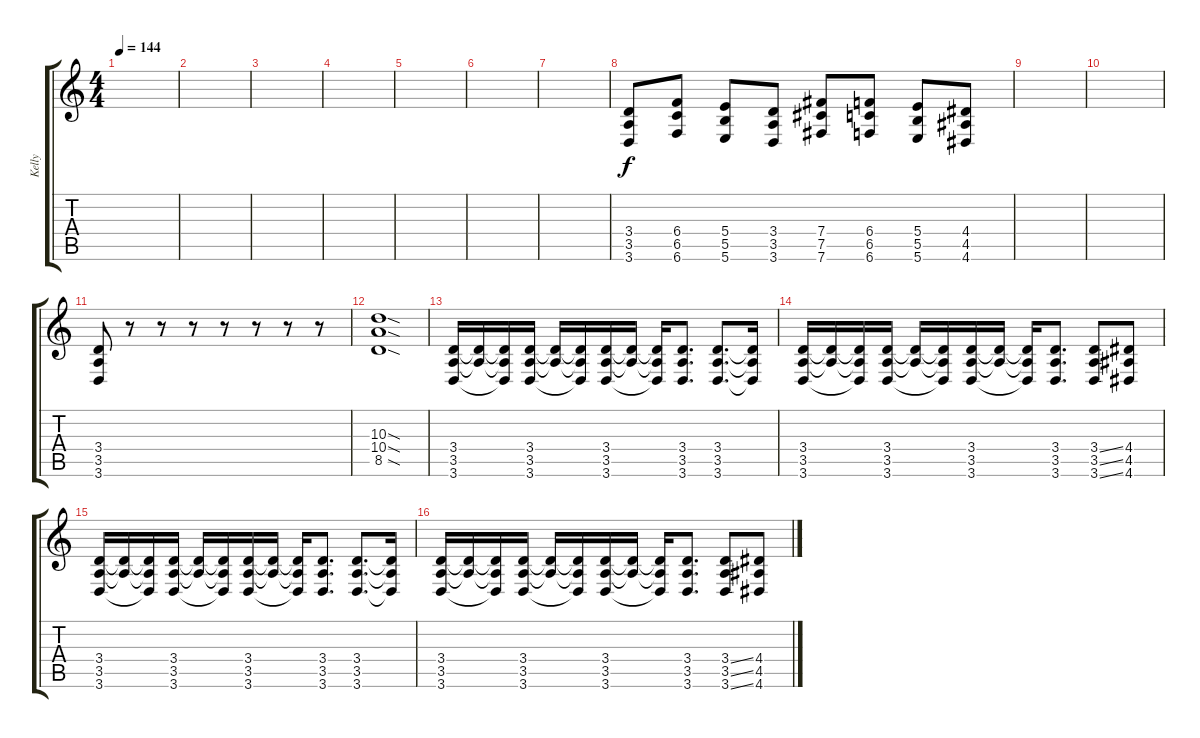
\track ("Kelly" "Kelly") {instrument overdrivenguitar}
\staff {score tabs}
\tuning (Db4 Ab3 E3 B2 Gb2 B1) {hide}
\ts (4 4)
\tempo 144
\clef g2
\ks c
|
|
|
|
|
|
|
(3.4 3.5 3.6).8 (6.4 6.5 6.6).8 (5.4 5.5 5.6).8 (3.4 3.5 3.6).8 (7.4 7.5 7.6).8 (6.4 6.5 6.6).8 (5.4 5.5 5.6).8 (4.4 4.5 4.6).8 |
|
|
(3.4 3.5 3.6).8 r.8 r.8 r.8 r.8 r.8 r.8 r.8{volume 13 balance 8 instrument distortionguitar} |
(10.3{sod} 10.4{sod} 8.5{sod}).1 |
(3.4 3.5 3.6).16 (3.4{t} 3.5{t}).16 (3.4{t} 3.5{t} 3.6{t}).16 (3.4 3.5 3.6).16 (3.4{t} 3.5{t}).16 (3.4{t} 3.5{t} 3.6{t}).16 (3.4 3.5 3.6).16 (3.4{t} 3.5{t}).16 (3.4{t} 3.5{t} 3.6{t}).16 (3.4 3.5 3.6).8{d} (3.4 3.5 3.6).8{d} (3.4{t} 3.5{t} 3.6{t}).16 |
(3.4 3.5 3.6).16 (3.4{t} 3.5{t}).16 (3.4{t} 3.5{t} 3.6{t}).16 (3.4 3.5 3.6).16 (3.4{t} 3.5{t}).16 (3.4{t} 3.5{t} 3.6{t}).16 (3.4 3.5 3.6).16 (3.4{t} 3.5{t}).16 (3.4{t} 3.5{t} 3.6{t}).16 (3.4 3.5 3.6).8{d} (3.4{ss} 3.5{ss} 3.6{ss}).8 (4.4 4.5 4.6).8 |
(3.4 3.5 3.6).16 (3.4{t} 3.5{t}).16 (3.4{t} 3.5{t} 3.6{t}).16 (3.4 3.5 3.6).16 (3.4{t} 3.5{t}).16 (3.4{t} 3.5{t} 3.6{t}).16 (3.4 3.5 3.6).16 (3.4{t} 3.5{t}).16 (3.4{t} 3.5{t} 3.6{t}).16 (3.4 3.5 3.6).8{d} (3.4 3.5 3.6).8{d} (3.4{t} 3.5{t} 3.6{t}).16 |
(3.4 3.5 3.6).16 (3.4{t} 3.5{t}).16 (3.4{t} 3.5{t} 3.6{t}).16 (3.4 3.5 3.6).16 (3.4{t} 3.5{t}).16 (3.4{t} 3.5{t} 3.6{t}).16 (3.4 3.5 3.6).16 (3.4{t} 3.5{t}).16 (3.4{t} 3.5{t} 3.6{t}).16 (3.4 3.5 3.6).8{d} (3.4{ss} 3.5{ss} 3.6{ss}).8 (4.4 4.5 4.6).8
